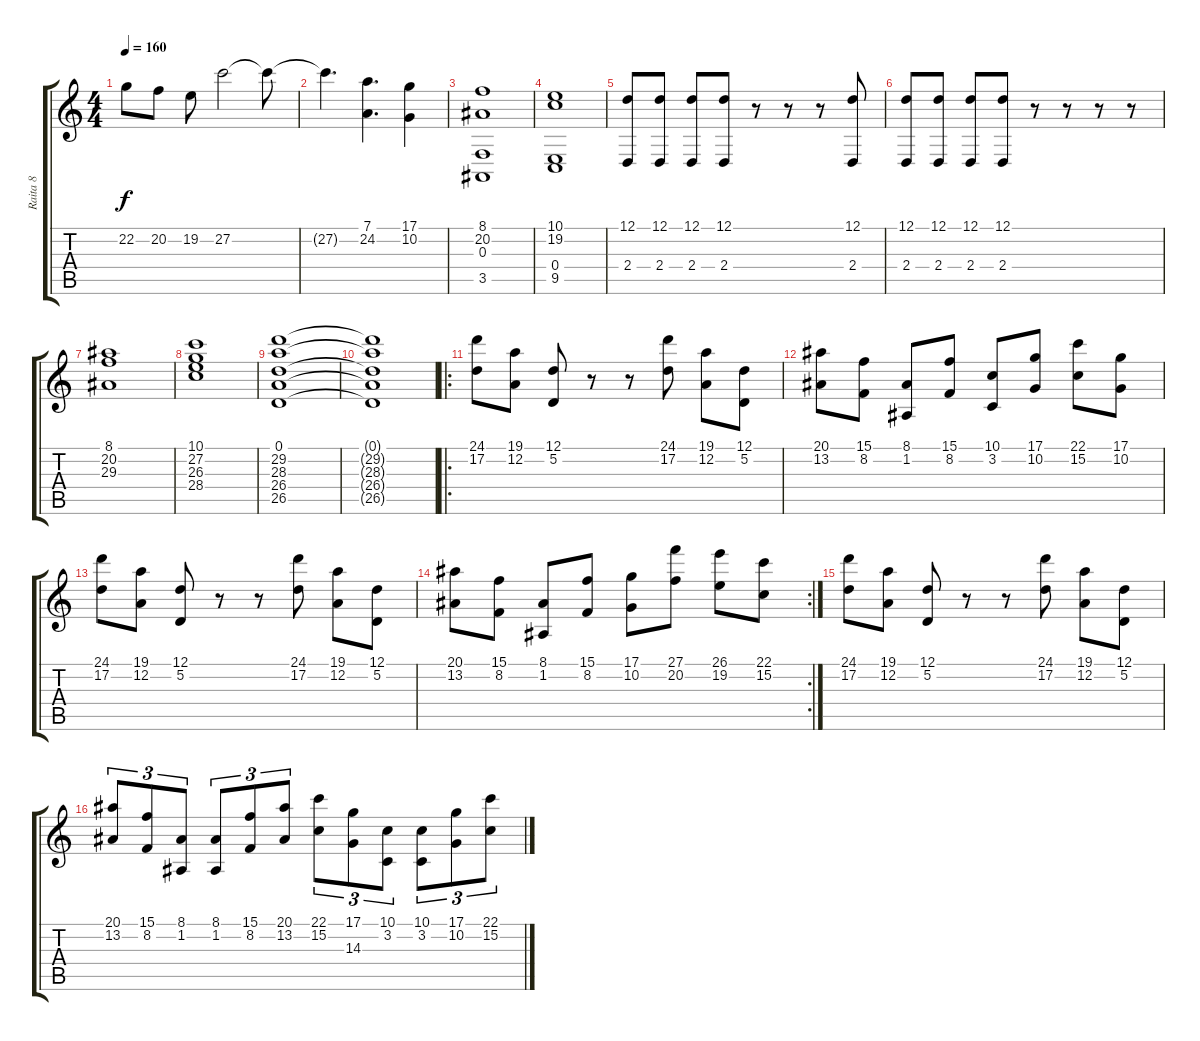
\track ("Raita 8" "Raita 8") {instrument lead2sawtooth}
\staff {score tabs}
\tuning (D4 A3 F3 C3 G2 D2) {hide}
\ts (4 4)
\tempo 160
\clef g2
\ks c
22.2.8{dy f} 20.2.8 19.2.8 27.2.2 27.2{t}.8 |
27.2{t}.4{d} (7.1 24.2).4{d} (17.1 10.2).4 |
(8.1 20.2 0.3 3.5).1 |
(10.1 19.2 0.4 9.5).1 |
(12.1 2.4).8 (12.1 2.4).8 (12.1 2.4).8 (12.1 2.4).8 r.8 r.8 r.8 (12.1 2.4).8 |
(12.1 2.4).8 (12.1 2.4).8 (12.1 2.4).8 (12.1 2.4).8 r.8 r.8 r.8 r.8 |
(8.1 20.2 29.3).1 |
(10.1 27.2 26.3 28.4).1 |
(0.1 29.2 28.3 26.4 26.5).1 |
(0.1{t} 29.2{t} 28.3{t} 26.4{t} 26.5{t}).1 |
\ro
(24.1 17.2).8 (19.1 12.2).8 (12.1 5.2).8 r.8 r.8 (24.1 17.2).8 (19.1 12.2).8 (12.1 5.2).8 |
(20.1 13.2).8 (15.1 8.2).8 (8.1 1.2).8 (15.1 8.2).8 (10.1 3.2).8 (17.1 10.2).8 (22.1 15.2).8 (17.1 10.2).8 |
(24.1 17.2).8 (19.1 12.2).8 (12.1 5.2).8 r.8 r.8 (24.1 17.2).8 (19.1 12.2).8 (12.1 5.2).8 |
\rc 2
(20.1 13.2).8 (15.1 8.2).8 (8.1 1.2).8 (15.1 8.2).8 (17.1 10.2).8 (27.1 20.2).8 (26.1 19.2).8 (22.1 15.2).8 |
(24.1 17.2).8 (19.1 12.2).8 (12.1 5.2).8 r.8 r.8 (24.1 17.2).8 (19.1 12.2).8 (12.1 5.2).8 |
(20.1 13.2).8{tu (3 2)} (15.1 8.2).8{tu (3 2)} (8.1 1.2).8{tu (3 2)} (8.1 1.2).8{tu (3 2)} (15.1 8.2).8{tu (3 2)} (20.1 13.2).8{tu (3 2)} (22.1 15.2).8{tu (3 2)} (17.1 14.3).8{tu (3 2)} (10.1 3.2).8{tu (3 2)} (10.1 3.2).8{tu (3 2)} (17.1 10.2).8{tu (3 2)} (22.1 15.2).8{tu (3 2)}
